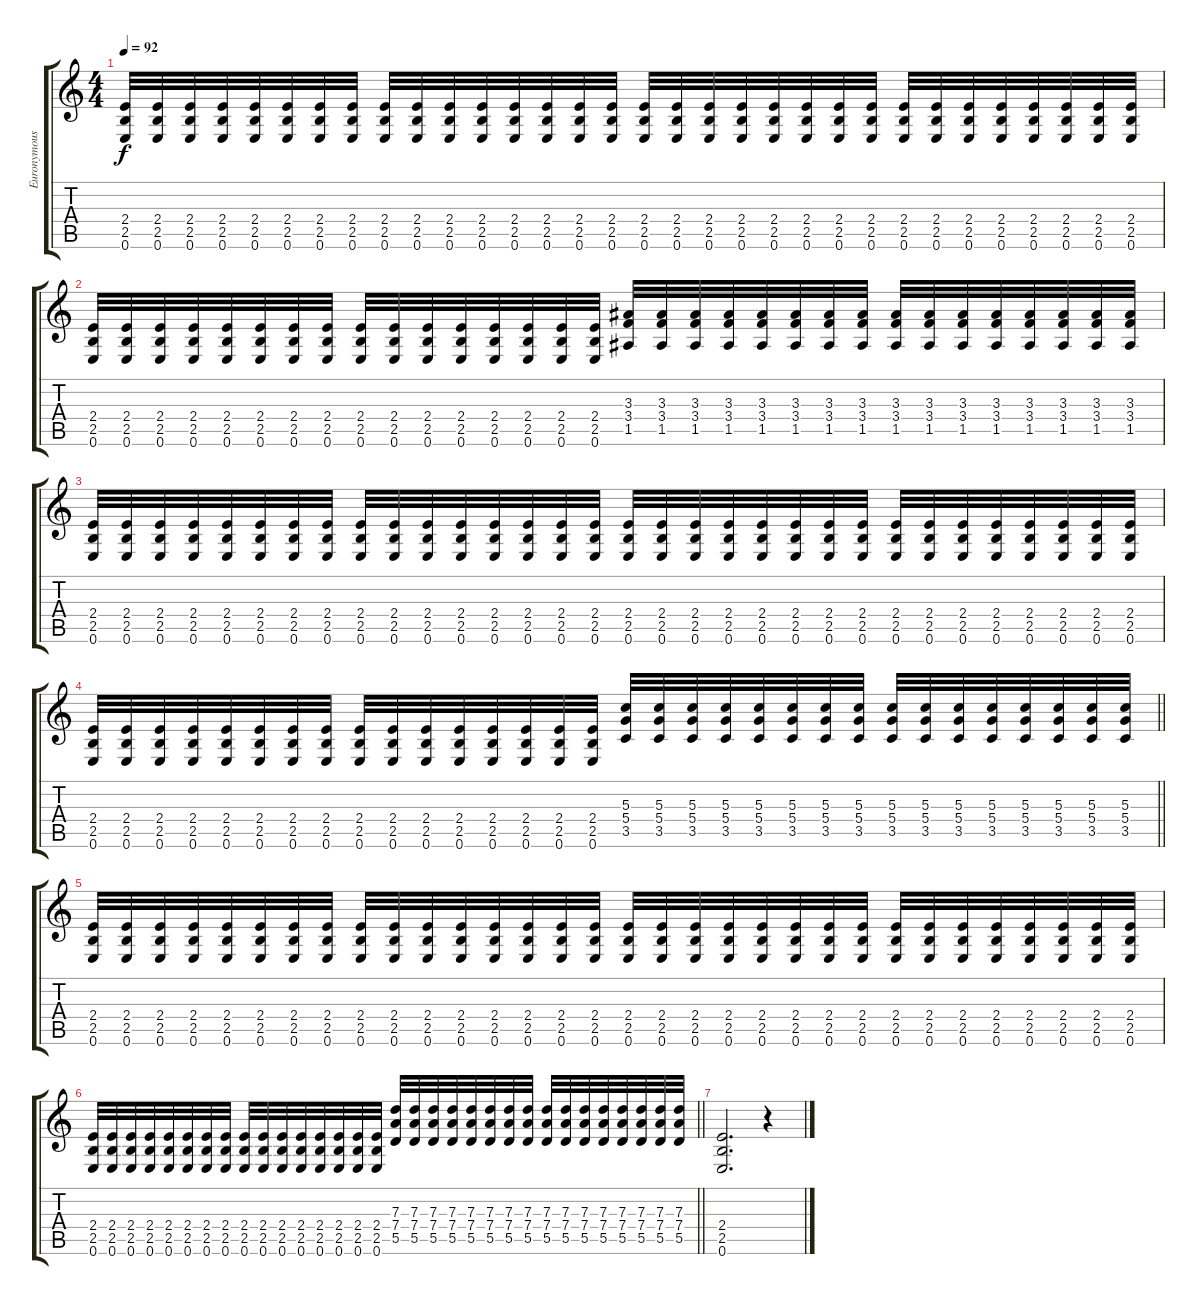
\track ("Euronymous Lead" "Euronymous") {instrument distortionguitar}
\staff {score tabs}
\tuning (E4 B3 G3 D3 A2 E2) {hide}
\ts (4 4)
\tempo 92
\clef g2
\ks c
(2.4 2.5 0.6).32{dy f} (2.4 2.5 0.6).32 (2.4 2.5 0.6).32 (2.4 2.5 0.6).32 (2.4 2.5 0.6).32 (2.4 2.5 0.6).32 (2.4 2.5 0.6).32 (2.4 2.5 0.6).32 (2.4 2.5 0.6).32 (2.4 2.5 0.6).32 (2.4 2.5 0.6).32 (2.4 2.5 0.6).32 (2.4 2.5 0.6).32 (2.4 2.5 0.6).32 (2.4 2.5 0.6).32 (2.4 2.5 0.6).32 (2.4 2.5 0.6).32 (2.4 2.5 0.6).32 (2.4 2.5 0.6).32 (2.4 2.5 0.6).32 (2.4 2.5 0.6).32 (2.4 2.5 0.6).32 (2.4 2.5 0.6).32 (2.4 2.5 0.6).32 (2.4 2.5 0.6).32 (2.4 2.5 0.6).32 (2.4 2.5 0.6).32 (2.4 2.5 0.6).32 (2.4 2.5 0.6).32 (2.4 2.5 0.6).32 (2.4 2.5 0.6).32 (2.4 2.5 0.6).32 |
(2.4 2.5 0.6).32 (2.4 2.5 0.6).32 (2.4 2.5 0.6).32 (2.4 2.5 0.6).32 (2.4 2.5 0.6).32 (2.4 2.5 0.6).32 (2.4 2.5 0.6).32 (2.4 2.5 0.6).32 (2.4 2.5 0.6).32 (2.4 2.5 0.6).32 (2.4 2.5 0.6).32 (2.4 2.5 0.6).32 (2.4 2.5 0.6).32 (2.4 2.5 0.6).32 (2.4 2.5 0.6).32 (2.4 2.5 0.6).32 (3.3 3.4 1.5).32 (3.3 3.4 1.5).32 (3.3 3.4 1.5).32 (3.3 3.4 1.5).32 (3.3 3.4 1.5).32 (3.3 3.4 1.5).32 (3.3 3.4 1.5).32 (3.3 3.4 1.5).32 (3.3 3.4 1.5).32 (3.3 3.4 1.5).32 (3.3 3.4 1.5).32 (3.3 3.4 1.5).32 (3.3 3.4 1.5).32 (3.3 3.4 1.5).32 (3.3 3.4 1.5).32 (3.3 3.4 1.5).32 |
(2.4 2.5 0.6).32 (2.4 2.5 0.6).32 (2.4 2.5 0.6).32 (2.4 2.5 0.6).32 (2.4 2.5 0.6).32 (2.4 2.5 0.6).32 (2.4 2.5 0.6).32 (2.4 2.5 0.6).32 (2.4 2.5 0.6).32 (2.4 2.5 0.6).32 (2.4 2.5 0.6).32 (2.4 2.5 0.6).32 (2.4 2.5 0.6).32 (2.4 2.5 0.6).32 (2.4 2.5 0.6).32 (2.4 2.5 0.6).32 (2.4 2.5 0.6).32 (2.4 2.5 0.6).32 (2.4 2.5 0.6).32 (2.4 2.5 0.6).32 (2.4 2.5 0.6).32 (2.4 2.5 0.6).32 (2.4 2.5 0.6).32 (2.4 2.5 0.6).32 (2.4 2.5 0.6).32 (2.4 2.5 0.6).32 (2.4 2.5 0.6).32 (2.4 2.5 0.6).32 (2.4 2.5 0.6).32 (2.4 2.5 0.6).32 (2.4 2.5 0.6).32 (2.4 2.5 0.6).32 |
\barLineRight lightlight
(2.4 2.5 0.6).32 (2.4 2.5 0.6).32 (2.4 2.5 0.6).32 (2.4 2.5 0.6).32 (2.4 2.5 0.6).32 (2.4 2.5 0.6).32 (2.4 2.5 0.6).32 (2.4 2.5 0.6).32 (2.4 2.5 0.6).32 (2.4 2.5 0.6).32 (2.4 2.5 0.6).32 (2.4 2.5 0.6).32 (2.4 2.5 0.6).32 (2.4 2.5 0.6).32 (2.4 2.5 0.6).32 (2.4 2.5 0.6).32 (5.3 5.4 3.5).32 (5.3 5.4 3.5).32 (5.3 5.4 3.5).32 (5.3 5.4 3.5).32 (5.3 5.4 3.5).32 (5.3 5.4 3.5).32 (5.3 5.4 3.5).32 (5.3 5.4 3.5).32 (5.3 5.4 3.5).32 (5.3 5.4 3.5).32 (5.3 5.4 3.5).32 (5.3 5.4 3.5).32 (5.3 5.4 3.5).32 (5.3 5.4 3.5).32 (5.3 5.4 3.5).32 (5.3 5.4 3.5).32 |
(2.4 2.5 0.6).32 (2.4 2.5 0.6).32 (2.4 2.5 0.6).32 (2.4 2.5 0.6).32 (2.4 2.5 0.6).32 (2.4 2.5 0.6).32 (2.4 2.5 0.6).32 (2.4 2.5 0.6).32 (2.4 2.5 0.6).32 (2.4 2.5 0.6).32 (2.4 2.5 0.6).32 (2.4 2.5 0.6).32 (2.4 2.5 0.6).32 (2.4 2.5 0.6).32 (2.4 2.5 0.6).32 (2.4 2.5 0.6).32 (2.4 2.5 0.6).32 (2.4 2.5 0.6).32 (2.4 2.5 0.6).32 (2.4 2.5 0.6).32 (2.4 2.5 0.6).32 (2.4 2.5 0.6).32 (2.4 2.5 0.6).32 (2.4 2.5 0.6).32 (2.4 2.5 0.6).32 (2.4 2.5 0.6).32 (2.4 2.5 0.6).32 (2.4 2.5 0.6).32 (2.4 2.5 0.6).32 (2.4 2.5 0.6).32 (2.4 2.5 0.6).32 (2.4 2.5 0.6).32 |
\barLineRight lightlight
(2.4 2.5 0.6).32 (2.4 2.5 0.6).32 (2.4 2.5 0.6).32 (2.4 2.5 0.6).32 (2.4 2.5 0.6).32 (2.4 2.5 0.6).32 (2.4 2.5 0.6).32 (2.4 2.5 0.6).32 (2.4 2.5 0.6).32 (2.4 2.5 0.6).32 (2.4 2.5 0.6).32 (2.4 2.5 0.6).32 (2.4 2.5 0.6).32 (2.4 2.5 0.6).32 (2.4 2.5 0.6).32 (2.4 2.5 0.6).32 (7.3 7.4 5.5).32 (7.3 7.4 5.5).32 (7.3 7.4 5.5).32 (7.3 7.4 5.5).32 (7.3 7.4 5.5).32 (7.3 7.4 5.5).32 (7.3 7.4 5.5).32 (7.3 7.4 5.5).32 (7.3 7.4 5.5).32 (7.3 7.4 5.5).32 (7.3 7.4 5.5).32 (7.3 7.4 5.5).32 (7.3 7.4 5.5).32 (7.3 7.4 5.5).32 (7.3 7.4 5.5).32 (7.3 7.4 5.5).32 |
(2.4 2.5 0.6).2{d} r.4
